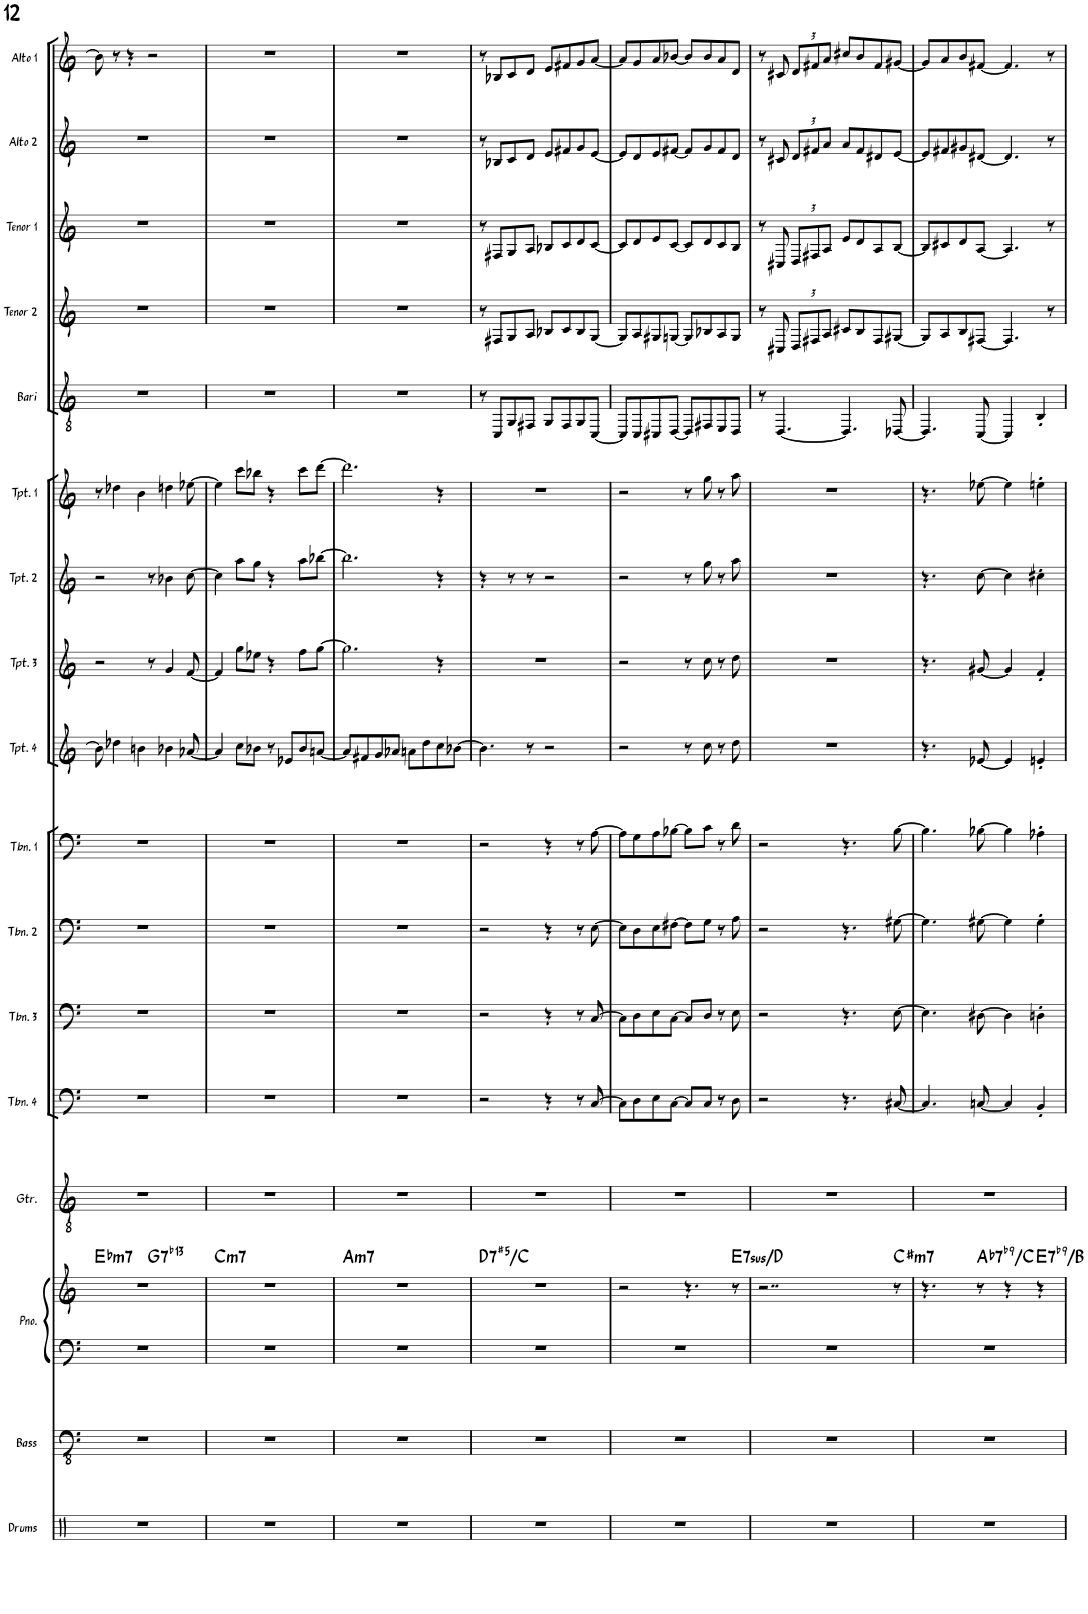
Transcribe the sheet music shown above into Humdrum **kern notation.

**kern	**kern	**kern	**kern	**harte	**kern	**kern	**kern	**kern	**kern	**kern	**kern	**kern	**kern	**kern	**kern	**kern	**kern	**kern
*part17	*part16	*part15	*part15	*part15	*part14	*part13	*part12	*part11	*part10	*part9	*part8	*part7	*part6	*part5	*part4	*part3	*part2	*part1
*staff18	*staff17	*staff16	*staff15	*	*staff14	*staff13	*staff12	*staff11	*staff10	*staff9	*staff8	*staff7	*staff6	*staff5	*staff4	*staff3	*staff2	*staff1
*I"Drums	*I"Bass	*I"Piano	*	*	*I"Guitar	*I"Trombone 4	*I"Trombone 3	*I"Trombone 2	*I"Trombone 1	*I"Trumpet 4	*I"Trumpet 3	*I"Trumpet 2	*I"Trumpet 1	*I"Bari Sax	*I"Tenor Sax 2	*I"Tenor Sax 1	*I"Alto Sax 2	*I"Alto Sax 1
*I'Drums	*I'Bass	*I'Pno.	*	*	*I'Gtr.	*I'Tbn. 4	*I'Tbn. 3	*I'Tbn. 2	*I'Tbn. 1	*I'Tpt. 4	*I'Tpt. 3	*I'Tpt. 2	*I'Tpt. 1	*I'Bari	*I'Tenor 2	*I'Tenor 1	*I'Alto 2	*I'Alto 1
!!LO:PB:g=z
*clefX	*clefFv4	*clefF4	*clefG2	*	*clefGv2	*clefF4	*clefF4	*clefF4	*clefF4	*clefG2	*clefG2	*clefG2	*clefG2	*clefGv2	*clefG2	*clefG2	*clefG2	*clefG2
*	*	*	*	*	*	*	*	*	*	*ITrd1c2	*ITrd1c2	*ITrd1c2	*ITrd1c2	*ITrd12c21	*ITrd8c14	*ITrd8c14	*ITrd5c9	*ITrd5c9
*k[]	*k[]	*k[]	*k[]	*	*k[]	*k[]	*k[]	*k[]	*k[]	*k[]	*k[]	*k[]	*k[]	*k[]	*k[]	*k[]	*k[]	*k[]
*M4/4	*M4/4	*M4/4	*M4/4	*	*M4/4	*M4/4	*M4/4	*M4/4	*M4/4	*M4/4	*M4/4	*M4/4	*M4/4	*M4/4	*M4/4	*M4/4	*M4/4	*M4/4
=83	=83	=83	=83	=83	=83	=83	=83	=83	=83	=83	=83	=83	=83	=83	=83	=83	=83	=83
!	!	!	!	!LO:H:kt=m7	!	!	!	!	!	!	!	!	!	!	!	!	!	!
*	*	*	*^	*	*	*	*	*	*	*	*	*	*	*	*	*	*	*
1r	1r	1r	1r	2ryy	Eb:min7	1r	1r	1r	1r	1r	8b-\]	2r	2r	8r	1r	1r	1r	1r	8b-\]
.	.	.	.	.	.	.	.	.	.	.	4dd-X\	.	.	4dd-X\	.	.	.	.	8r
.	.	.	.	.	.	.	.	.	.	.	.	.	.	.	.	.	.	.	4r
.	.	.	.	.	.	.	.	.	.	.	4bn\	.	.	4b\	.	.	.	.	.
!	!	!	!	!	!LO:H:kt=7	!	!	!	!	!	!	!	!	!	!	!	!	!	!
.	.	.	.	2ryy	G:7(b13)	.	.	.	.	.	.	8r	8r	.	.	.	.	.	2r
.	.	.	.	.	.	.	.	.	.	.	4b-X\	4g/	4b-X\	4ddn\	.	.	.	.	.
.	.	.	.	.	.	.	.	.	.	.	[8a-X/	[8f/	[8cc\	[8ee-X\	.	.	.	.	.
=84	=84	=84	=84	=84	=84	=84	=84	=84	=84	=84	=84	=84	=84	=84	=84	=84	=84	=84	=84
!	!	!	!	!	!LO:H:kt=m7	!	!	!	!	!	!	!	!	!	!	!	!	!	!
*	*	*	*v	*v	*	*	*	*	*	*	*	*	*	*	*	*	*	*	*
1r	1r	1r	1r	C:min7	1r	1r	1r	1r	1r	4a-/]	4f/]	4cc\]	4ee-\]	1r	1r	1r	1r	1r
.	.	.	.	.	.	.	.	.	.	8cc\L	8gg\L	8aa\L	8ccc\L	.	.	.	.	.
.	.	.	.	.	.	.	.	.	.	8b-X\J	8ee-X\J	8gg\J	8bb-X\J	.	.	.	.	.
.	.	.	.	.	.	.	.	.	.	8r	4r	4r	4r	.	.	.	.	.
.	.	.	.	.	.	.	.	.	.	8e-X/L	.	.	.	.	.	.	.	.
.	.	.	.	.	.	.	.	.	.	8b-/	8ff\L	8aa\L	8ccc\L	.	.	.	.	.
.	.	.	.	.	.	.	.	.	.	[8an/J	[8gg\J	[8bb-X\J	[8ddd\J	.	.	.	.	.
=85	=85	=85	=85	=85	=85	=85	=85	=85	=85	=85	=85	=85	=85	=85	=85	=85	=85	=85
!	!	!	!	!LO:H:kt=m7	!	!	!	!	!	!	!	!	!	!	!	!	!	!
1r	1r	1r	1r	A:min7	1r	1r	1r	1r	1r	8a/L]	2.gg\]	2.bb-\]	2.ddd\]	1r	1r	1r	1r	1r
.	.	.	.	.	.	.	.	.	.	8f#X/	.	.	.	.	.	.	.	.
.	.	.	.	.	.	.	.	.	.	8g/	.	.	.	.	.	.	.	.
.	.	.	.	.	.	.	.	.	.	8a-X/J	.	.	.	.	.	.	.	.
.	.	.	.	.	.	.	.	.	.	8an\L	.	.	.	.	.	.	.	.
.	.	.	.	.	.	.	.	.	.	8dd\	.	.	.	.	.	.	.	.
.	.	.	.	.	.	.	.	.	.	8cc\	4r	4r	4r	.	.	.	.	.
.	.	.	.	.	.	.	.	.	.	[8b-X\J	.	.	.	.	.	.	.	.
=86	=86	=86	=86	=86	=86	=86	=86	=86	=86	=86	=86	=86	=86	=86	=86	=86	=86	=86
!	!	!	!	!LO:H:kt=7	!	!	!	!	!	!	!	!	!	!	!	!	!	!
1r	1r	1r	1r	D:(3,#5,b7)/b7	1r	2r	2r	2r	2r	4.b-\]	1r	4r	1r	8r	8r	8r	8r	8r
.	.	.	.	.	.	.	.	.	.	.	.	.	.	8CC/L	8F#X/L	8F#X/L	8B-X/L	8B-X/L
.	.	.	.	.	.	.	.	.	.	.	.	8r	.	8GG/	8G/	8G/	8c/	8c/
.	.	.	.	.	.	.	.	.	.	8r	.	8r	.	8FF#X/J	8A/J	8A/J	8d/J	8d/J
.	.	.	.	.	.	4r	4r	4r	4r	2r	.	2r	.	8GG/L	8B-X/L	8B-X/L	8e/L	8e/L
.	.	.	.	.	.	.	.	.	.	.	.	.	.	8FF#/	8c/	8c/	8f#X/	8f#X/
.	.	.	.	.	.	8r	8r	8r	8r	.	.	.	.	8GG/	8B-/	8d/	8g/	8g/
.	.	.	.	.	.	[8C/	[8C/	[8E\	[8A\	.	.	.	.	[8CC/J	[8G/J	[8c/J	[8e/J	[8a/J
=87	=87	=87	=87	=87	=87	=87	=87	=87	=87	=87	=87	=87	=87	=87	=87	=87	=87	=87
1r	1r	1r	2r	.	1r	8C\L]	8C\L]	8E\L]	8A\L]	2r	2r	2r	2r	8CC/L]	8G/L]	8c/L]	8e/L]	8a/L]
.	.	.	.	.	.	8D\	8D\	8D\	8G\	.	.	.	.	8CC/	8A/	8d/	8d/	8g/
.	.	.	.	.	.	8E\	8E\	8E\	8A\	.	.	.	.	8CC#X/	8G#X/	8e/	8e/	8a/
.	.	.	.	.	.	[8C\J	[8C\J	[8F#X\J	[8B-X\J	.	.	.	.	[8DD/J	[8Gn/J	[8c/J	[8f#X/J	[8b-X/J
.	.	.	4.r	.	.	8C/L]	8C/L]	8F#\L]	8B-\L]	8r	8r	8r	8r	8DD/L]	8G/L]	8c/L]	8f#/L]	8b-/L]
.	.	.	.	.	.	8C/J	8D/J	8G\J	8c\J	8cc\	8cc\	8gg\	8gg\	8FF#X/	8B-X/	8d/	8g/	8b-/
.	.	.	.	.	.	8r	8r	8r	8r	8r	8r	8r	8r	8EE/	8A/	8c/	8f#/	8a/
!	!	!	!	!LO:H:kt=7sus	!	!	!	!	!	!	!	!	!	!	!	!	!	!
.	.	.	8r	E:sus4(7)/b7	.	8D\	8E\	8A\	8d\	8dd\	8dd\	8aa\	8aa\	8DD/J	8G/J	8B/J	8d/J	8d/J
=88	=88	=88	=88	=88	=88	=88	=88	=88	=88	=88	=88	=88	=88	=88	=88	=88	=88	=88
1r	1r	1r	2..r	.	1r	2r	2r	2r	2r	1r	1r	1r	1r	8r	8r	8r	8r	8r
.	.	.	.	.	.	.	.	.	.	.	.	.	.	[4.DD/	8C#X/	8C#X/	8c#X/	8c#X/
*	*	*	*	*	*	*	*	*	*	*	*	*	*	*	*Xbrackettup	*Xbrackettup	*Xbrackettup	*Xbrackettup
.	.	.	.	.	.	.	.	.	.	.	.	.	.	.	12D/L	12D/L	12d/L	12d/L
.	.	.	.	.	.	.	.	.	.	.	.	.	.	.	12F#X/	12F#X/	12f#X/	12f#X/
.	.	.	.	.	.	.	.	.	.	.	.	.	.	.	12A/J	12A/J	12a/J	12a/J
.	.	.	.	.	.	4.r	4.r	4.r	4.r	.	.	.	.	4.DD/]	8c#X/L	8e/L	8a/L	8cc#X/L
.	.	.	.	.	.	.	.	.	.	.	.	.	.	.	8B/	8d/	8f#/	8b/
.	.	.	.	.	.	.	.	.	.	.	.	.	.	.	8F#/	8A/	8d#X/	8f#/
!	!	!	!	!LO:H:kt=m7	!	!	!	!	!	!	!	!	!	!	!	!	!	!
.	.	.	8r	C#:min7	.	[8C#X/	[8E\	[8G#X\	[8B\	.	.	.	.	[8DD-X/	[8G#X/J	[8B/J	[8e/J	[8g#X/J
=89	=89	=89	=89	=89	=89	=89	=89	=89	=89	=89	=89	=89	=89	=89	=89	=89	=89	=89
1r	1r	1r	4.r	.	1r	4.C#/]	4.E\]	4.G#\]	4.B\]	4.r	4.r	4.r	4.r	4.DD-/]	8G#/L]	8B/L]	8e/L]	8g#/L]
.	.	.	.	.	.	.	.	.	.	.	.	.	.	.	8A/	8c#X/	8f#X/	8a/
.	.	.	.	.	.	.	.	.	.	.	.	.	.	.	8B/	8d/	8g#X/	8b/
!	!	!	!	!LO:H:kt=7	!	!	!	!	!	!	!	!	!	!	!	!	!	!
.	.	.	8r	Ab:7(b9)/3	.	[8Cn/	[8D#X\	[8G#X\	[8B-X\	[8e-X/	[8g#X/	[8cc\	[8ee-X\	[8CC/	[8F#X/J	[8A/J	[8d#X/J	[8f#X/J
.	.	.	4r	.	.	4C/]	4D#\]	4G#\]	4B-\]	4e-/]	4g#/]	4cc\]	4ee-\]	4CC/]	4.F#/]	4.A/]	4.d#/]	4.f#/]
!	!	!	!	!LO:H:kt=7	!	!	!	!	!	!	!	!	!	!	!	!	!	!
.	.	.	4r	E:7(b9)/5	.	4BB'/	4Dn'\	4G#'\	4A-X'\	4en'/	4f'/	4cc#X'\	4een'\	4BB'/	.	.	.	.
.	.	.	.	.	.	.	.	.	.	.	.	.	.	.	8r	8r	8r	8r
=	=	=	=	=	=	=	=	=	=	=	=	=	=	=	=	=	=	=
*-	*-	*-	*-	*-	*-	*-	*-	*-	*-	*-	*-	*-	*-	*-	*-	*-	*-	*-
